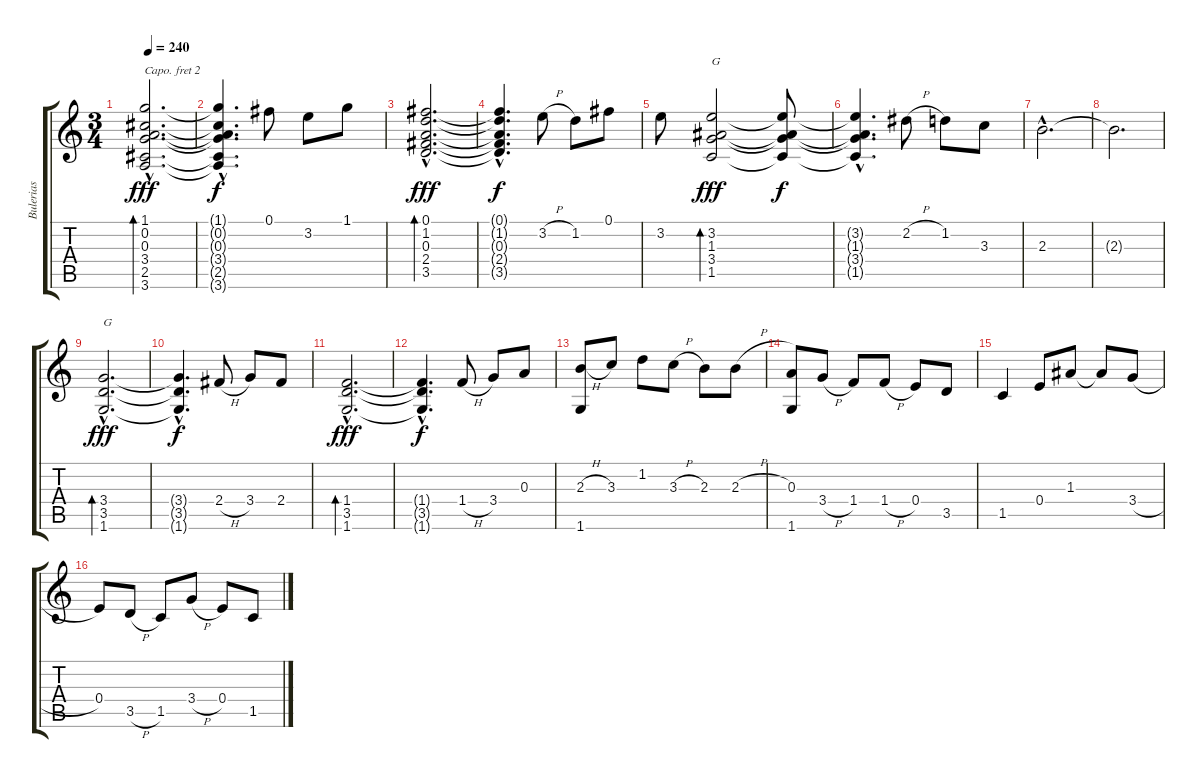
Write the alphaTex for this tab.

\track ("Bulerias" "Bulerias") {instrument acousticguitarnylon}
\staff {score tabs}
\capo 2
\tuning (E4 B3 G3 D3 A2 E2) {hide}
\ts (3 4)
\tempo 240
\clef g2
\ks c
(1.1{hac} 0.2{hac} 0.3{hac} 3.4{hac} 2.5{hac} 3.6{hac}).2{d bd 30 dy fff} |
(1.1{hac t} 0.2{hac t} 0.3{hac t} 3.4{hac t} 2.5{hac t} 3.6{hac t}).4{d dy f} 0.1.8 3.2.8 1.1.8 |
(0.1{hac} 1.2{hac} 0.3{hac} 2.4{hac} 3.5{hac}).2{d bd 30 dy fff} |
(0.1{hac t} 1.2{hac t} 0.3{hac t} 2.4{hac t} 3.5{hac t}).4{d dy f} 3.2{h}.8 1.2.8 0.1.8 |
3.2.8 (3.2 1.3 3.4 1.5).2{bd 30 txt "G" dy fff} (3.2{t} 1.3{t} 3.4{t} 1.5{t}).8{dy f} |
(3.2{hac t} 1.3{hac t} 3.4{hac t} 1.5{hac t}).4{d} 2.2{h}.8 1.2.8 3.3.8 |
2.3{hac}.2{d} |
2.3{t}.2{d} |
(3.4{hac} 3.5{hac} 1.6{hac}).2{d bd 30 txt "G" dy fff} |
(3.4{hac t} 3.5{hac t} 1.6{hac t}).4{d dy f} 2.4{h}.8 3.4.8 2.4.8 |
(1.4{hac} 3.5{hac} 1.6{hac}).2{d bd 30 dy fff} |
(1.4{hac t} 3.5{hac t} 1.6{hac t}).4{d dy f} 1.4{h}.8 3.4.8 0.3.8 |
(2.3{h} 1.6).8 3.3.8 1.2.8 3.3{h}.8 2.3.8 2.3{h}.8 |
(0.3 1.6).8 3.4{h}.8 1.4.8 1.4{h}.8 0.4.8 3.5.8 |
1.5.4 0.4.8 1.3.8 1.3{t}.8 3.4{h}.8 |
0.4.8 3.5{h}.8 1.5.8 3.4{h}.8 0.4.8 1.5.8
